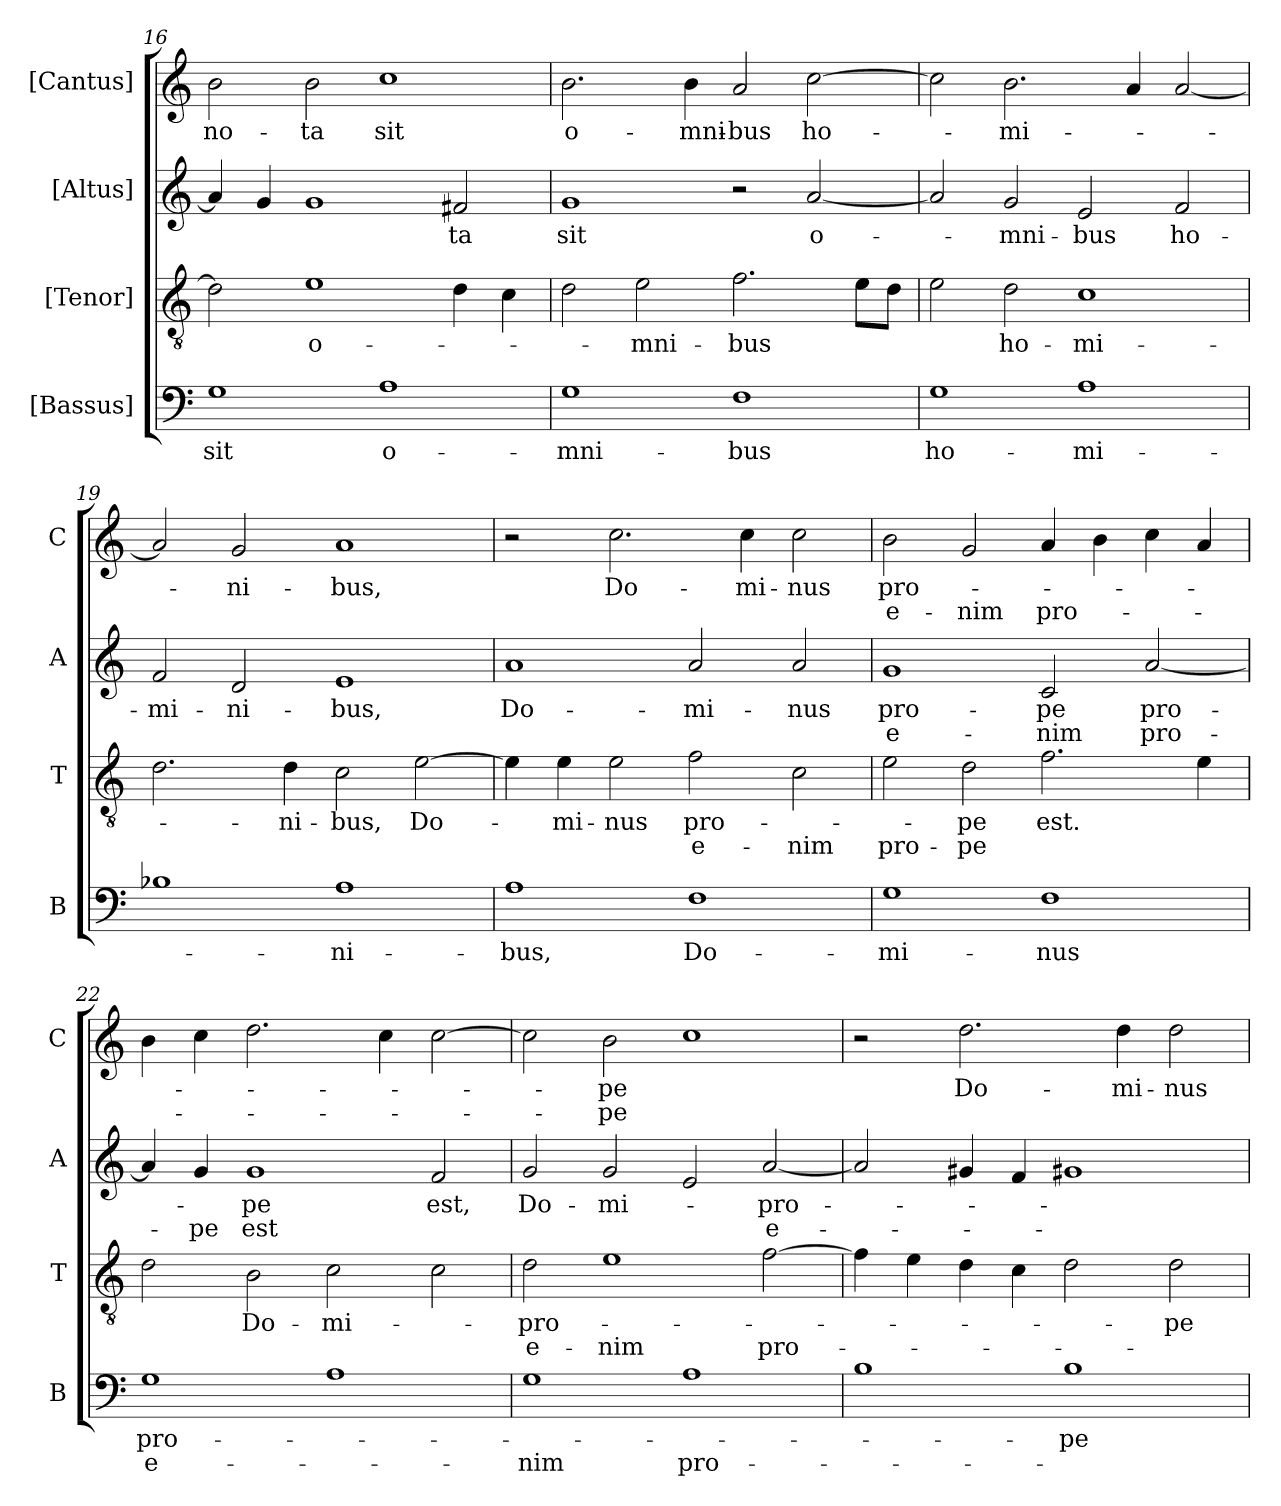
**kern	**text	**text	**kern	**text	**text	**kern	**text	**text	**kern	**text	**text
*part4	*part4	*part4	*part3	*part3	*part3	*part2	*part2	*part2	*part1	*part1	*part1
*staff4	*staff4	*staff4	*staff3	*staff3	*staff3	*staff2	*staff2	*staff2	*staff1	*staff1	*staff1
*I"[Bassus]	*	*	*I"[Tenor]	*	*	*I"[Altus]	*	*	*I"[Cantus]	*	*
*I'B	*	*	*I'T	*	*	*I'A	*	*	*I'C	*	*
!!LO:LB:g=z
*clefF4	*	*	*clefGv2	*	*	*clefG2	*	*	*clefG2	*	*
*k[]	*	*	*k[]	*	*	*k[]	*	*	*k[]	*	*
*C:	*	*	*C:	*	*	*C:	*	*	*C:	*	*
=16	=16	=16	=16	=16	=16	=16	=16	=16	=16	=16	=16
!	!LO:LY:b	!	!	!	!	!	!	!	!	!LO:LY:b	!
1G	sit	.	2d\]	.	.	4a/]	.	.	2b\	no-	.
.	.	.	.	.	.	4g/	.	.	.	.	.
!	!	!	!	!LO:LY:b	!	!	!	!	!	!LO:LY:b	!
.	.	.	1e	o-	.	1g	.	.	2b\	-ta	.
!	!LO:LY:b	!	!	!	!	!	!	!	!	!LO:LY:b	!
1A	o-	.	.	.	.	.	.	.	1cc	sit	.
!	!	!	!	!	!	!	!LO:LY:b	!	!	!	!
.	.	.	4d\	.	.	2f#X/	-ta	.	.	.	.
.	.	.	4c\	.	.	.	.	.	.	.	.
=17	=17	=17	=17	=17	=17	=17	=17	=17	=17	=17	=17
!	!LO:LY:b	!	!	!	!	!	!LO:LY:b	!	!	!LO:LY:b	!
1G	-mni-	.	2d\	.	.	1g	sit	.	2.b\	o-	.
!	!	!	!	!LO:LY:b	!	!	!	!	!	!	!
.	.	.	2e\	-mni-	.	.	.	.	.	.	.
!	!	!	!	!	!	!	!	!	!	!LO:LY:b	!
.	.	.	.	.	.	.	.	.	4b\	-mni-	.
!	!LO:LY:b	!	!	!LO:LY:b	!	!	!	!	!	!LO:LY:b	!
1F	-bus	.	2.f\	-bus	.	2r	.	.	2a/	-bus	.
!	!	!	!	!	!	!	!LO:LY:b	!	!	!LO:LY:b	!
.	.	.	.	.	.	[2a/	o-	.	[2cc\	ho-	.
.	.	.	8e\L	.	.	.	.	.	.	.	.
.	.	.	8d\J	.	.	.	.	.	.	.	.
=18	=18	=18	=18	=18	=18	=18	=18	=18	=18	=18	=18
!	!LO:LY:b	!	!	!	!	!	!	!	!	!	!
1G	ho-	.	2e\	.	.	2a/]	.	.	2cc\]	.	.
!	!	!	!	!LO:LY:b	!	!	!LO:LY:b	!	!	!LO:LY:b	!
.	.	.	2d\	ho-	.	2g/	-mni-	.	2.b\	-mi-	.
!	!LO:LY:b	!	!	!LO:LY:b	!	!	!LO:LY:b	!	!	!	!
1A	-mi-	.	1c	-mi-	.	2e/	-bus	.	.	.	.
.	.	.	.	.	.	.	.	.	4a/	.	.
!	!	!	!	!	!	!	!LO:LY:b	!	!	!	!
.	.	.	.	.	.	2f/	ho-	.	[2a/	.	.
=19	=19	=19	=19	=19	=19	=19	=19	=19	=19	=19	=19
!	!	!	!	!	!	!	!LO:LY:b	!	!	!	!
1B-X	.	.	2.d\	.	.	2f/	-mi-	.	2a/]	.	.
!	!	!	!	!	!	!	!LO:LY:b	!	!	!LO:LY:b	!
.	.	.	.	.	.	2d/	-ni-	.	2g/	-ni-	.
!	!	!	!	!LO:LY:b	!	!	!	!	!	!	!
.	.	.	4d\	-ni-	.	.	.	.	.	.	.
!	!LO:LY:b	!	!	!LO:LY:b	!	!	!LO:LY:b	!	!	!LO:LY:b	!
1A	-ni-	.	2c\	-bus,	.	1e	-bus,	.	1a	-bus,	.
!	!	!	!	!LO:LY:b	!	!	!	!	!	!	!
.	.	.	[2e\	Do-	.	.	.	.	.	.	.
=20	=20	=20	=20	=20	=20	=20	=20	=20	=20	=20	=20
!	!LO:LY:b	!	!	!	!	!	!LO:LY:b	!	!	!	!
1A	-bus,	.	4e\]	.	.	1a	Do-	.	2r	.	.
!	!	!	!	!LO:LY:b	!	!	!	!	!	!	!
.	.	.	4e\	-mi-	.	.	.	.	.	.	.
!	!	!	!	!LO:LY:b	!	!	!	!	!	!LO:LY:b	!
.	.	.	2e\	-nus	.	.	.	.	2.cc\	Do-	.
!	!LO:LY:b	!	!	!LO:LY:b	!LO:LY:b	!	!LO:LY:b	!	!	!	!
1F	Do-	.	2f\	pro-	e-	2a/	-mi-	.	.	.	.
!	!	!	!	!	!	!	!	!	!	!LO:LY:b	!
.	.	.	.	.	.	.	.	.	4cc\	-mi-	.
!	!	!	!	!	!LO:LY:b	!	!LO:LY:b	!	!	!LO:LY:b	!
.	.	.	2c\	.	-nim	2a/	-nus	.	2cc\	-nus	.
!!LO:PB:g=z
=21	=21	=21	=21	=21	=21	=21	=21	=21	=21	=21	=21
!	!LO:LY:b	!	!	!	!LO:LY:b	!	!LO:LY:b	!LO:LY:b	!	!LO:LY:b	!LO:LY:b
1G	-mi-	.	2e\	.	pro-	1g	pro-	e-	2b\	pro-	e-
!	!	!	!	!LO:LY:b	!LO:LY:b	!	!	!	!	!	!LO:LY:b
.	.	.	2d\	-pe	-pe	.	.	.	2g/	.	-nim
!	!LO:LY:b	!	!	!LO:LY:b	!	!	!LO:LY:b	!LO:LY:b	!	!	!LO:LY:b
1F	-nus	.	2.f\	est.	.	2c/	-pe	-nim	4a/	.	pro-
.	.	.	.	.	.	.	.	.	4b\	.	.
!	!	!	!	!	!	!	!LO:LY:b	!LO:LY:b	!	!	!
.	.	.	.	.	.	[2a/	pro-	pro-	4cc\	.	.
.	.	.	4e\	.	.	.	.	.	4a/	.	.
=22	=22	=22	=22	=22	=22	=22	=22	=22	=22	=22	=22
!	!LO:LY:b	!LO:LY:b	!	!	!	!	!	!	!	!	!
1G	pro-	e-	2d\	.	.	4a/]	.	.	4b\	.	.
!	!	!	!	!	!	!	!	!LO:LY:b	!	!	!
.	.	.	.	.	.	4g/	.	-pe	4cc\	.	.
!	!	!	!	!LO:LY:b	!	!	!LO:LY:b	!LO:LY:b	!	!	!
.	.	.	2B\	Do-	.	1g	-pe	est	2.dd\	.	.
!	!	!	!	!LO:LY:b	!	!	!	!	!	!	!
1A	.	.	2c\	-mi-	.	.	.	.	.	.	.
.	.	.	.	.	.	.	.	.	4cc\	.	.
!	!	!	!	!	!	!	!LO:LY:b	!	!	!	!
.	.	.	2c\	.	.	2f/	est,	.	[2cc\	.	.
=23	=23	=23	=23	=23	=23	=23	=23	=23	=23	=23	=23
!	!	!LO:LY:b	!	!LO:LY:b	!LO:LY:b	!	!LO:LY:b	!	!	!	!
1G	.	-nim	2d\	pro-	e-	2g/	Do-	.	2cc\]	.	.
!	!	!	!	!	!LO:LY:b	!	!LO:LY:b	!	!	!LO:LY:b	!LO:LY:b
.	.	.	1e	.	-nim	2g/	-mi-	.	2b\	-pe	-pe
!	!	!LO:LY:b	!	!	!	!	!	!	!	!	!
1A	.	pro-	.	.	.	2e/	.	.	1cc	.	.
!	!	!	!	!	!LO:LY:b	!	!LO:LY:b	!LO:LY:b	!	!	!
.	.	.	[2f\	.	pro-	[2a/	pro-	e-	.	.	.
=24	=24	=24	=24	=24	=24	=24	=24	=24	=24	=24	=24
1B	.	.	4f\]	.	.	2a/]	.	.	2r	.	.
.	.	.	4e\	.	.	.	.	.	.	.	.
!	!	!	!	!	!	!	!	!	!	!LO:LY:b	!
.	.	.	4d\	.	.	4g#X/	.	.	2.dd\	Do-	.
.	.	.	4c\	.	.	4f/	.	.	.	.	.
!	!LO:LY:b	!	!	!	!	!	!	!	!	!	!
1B	-pe	.	2d\	.	.	1g#X	.	.	.	.	.
!	!	!	!	!	!	!	!	!	!	!LO:LY:b	!
.	.	.	.	.	.	.	.	.	4dd\	-mi-	.
!	!	!	!	!LO:LY:b	!	!	!	!	!	!LO:LY:b	!
.	.	.	2d\	-pe	.	.	.	.	2dd\	-nus	.
=	=	=	=	=	=	=	=	=	=	=	=
*-	*-	*-	*-	*-	*-	*-	*-	*-	*-	*-	*-
